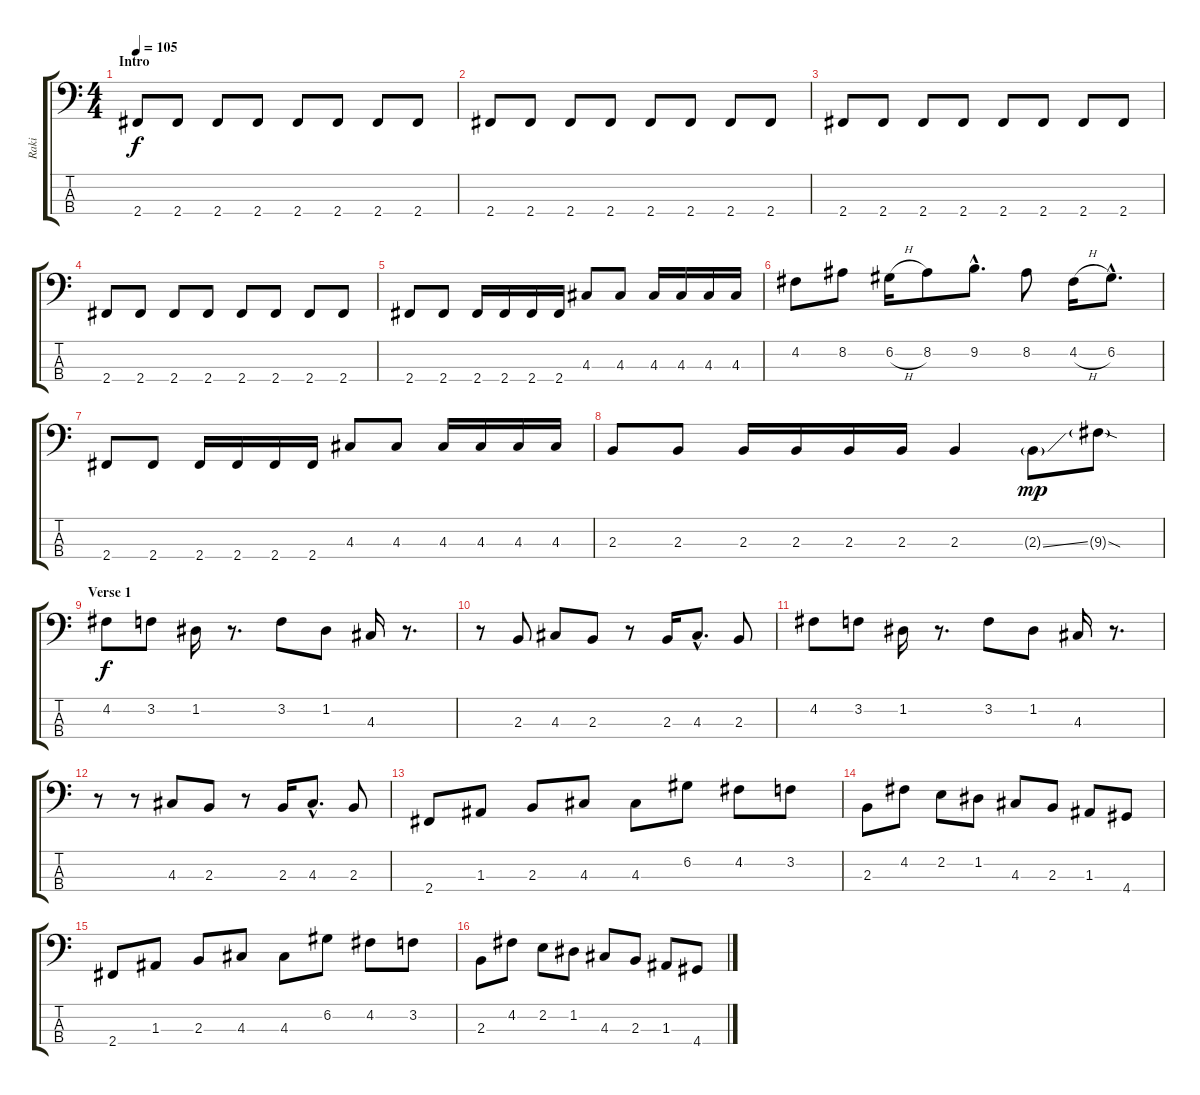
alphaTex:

\track ("Raki" "Raki") {instrument electricbassfinger}
\staff {score tabs}
\tuning (G2 D2 A1 E1) {hide}
\ts (4 4)
\section ("" "Intro")
\tempo 105
\clef f4
\ks c
2.4.8{dy f instrument electricbassfinger} 2.4.8 2.4.8 2.4.8 2.4.8 2.4.8 2.4.8 2.4.8 |
2.4.8 2.4.8 2.4.8 2.4.8 2.4.8 2.4.8 2.4.8 2.4.8 |
2.4.8 2.4.8 2.4.8 2.4.8 2.4.8 2.4.8 2.4.8 2.4.8 |
2.4.8 2.4.8 2.4.8 2.4.8 2.4.8 2.4.8 2.4.8 2.4.8 |
2.4.8 2.4.8 2.4.16 2.4.16 2.4.16 2.4.16 4.3.8 4.3.8 4.3.16 4.3.16 4.3.16 4.3.16 |
4.2.8 8.2.8 6.2{h}.16 8.2.8 9.2{hac}.8{d} 8.2.8 4.2{h}.16 6.2{hac}.8{d} |
2.4.8 2.4.8 2.4.16 2.4.16 2.4.16 2.4.16 4.3.8 4.3.8 4.3.16 4.3.16 4.3.16 4.3.16 |
2.3.8 2.3.8 2.3.16 2.3.16 2.3.16 2.3.16 2.3.4 2.3{ss g}.8{dy mp} 9.3{sod g}.8 |
\section ("" "Verse 1")
4.2.8{dy f} 3.2.8 1.2.16 r.8{d} 3.2.8 1.2.8 4.3.16 r.8{d} |
r.8 2.3.8 4.3.8 2.3.8 r.8 2.3.16 4.3{hac}.8{d} 2.3.8 |
4.2.8 3.2.8 1.2.16 r.8{d} 3.2.8 1.2.8 4.3.16 r.8{d} |
r.8 r.8 4.3.8 2.3.8 r.8 2.3.16 4.3{hac}.8{d} 2.3.8 |
2.4.8 1.3.8 2.3.8 4.3.8 4.3.8 6.2.8 4.2.8 3.2.8 |
2.3.8 4.2.8 2.2.8 1.2.8 4.3.8 2.3.8 1.3.8 4.4.8 |
2.4.8 1.3.8 2.3.8 4.3.8 4.3.8 6.2.8 4.2.8 3.2.8 |
2.3.8 4.2.8 2.2.8 1.2.8 4.3.8 2.3.8 1.3.8 4.4.8
